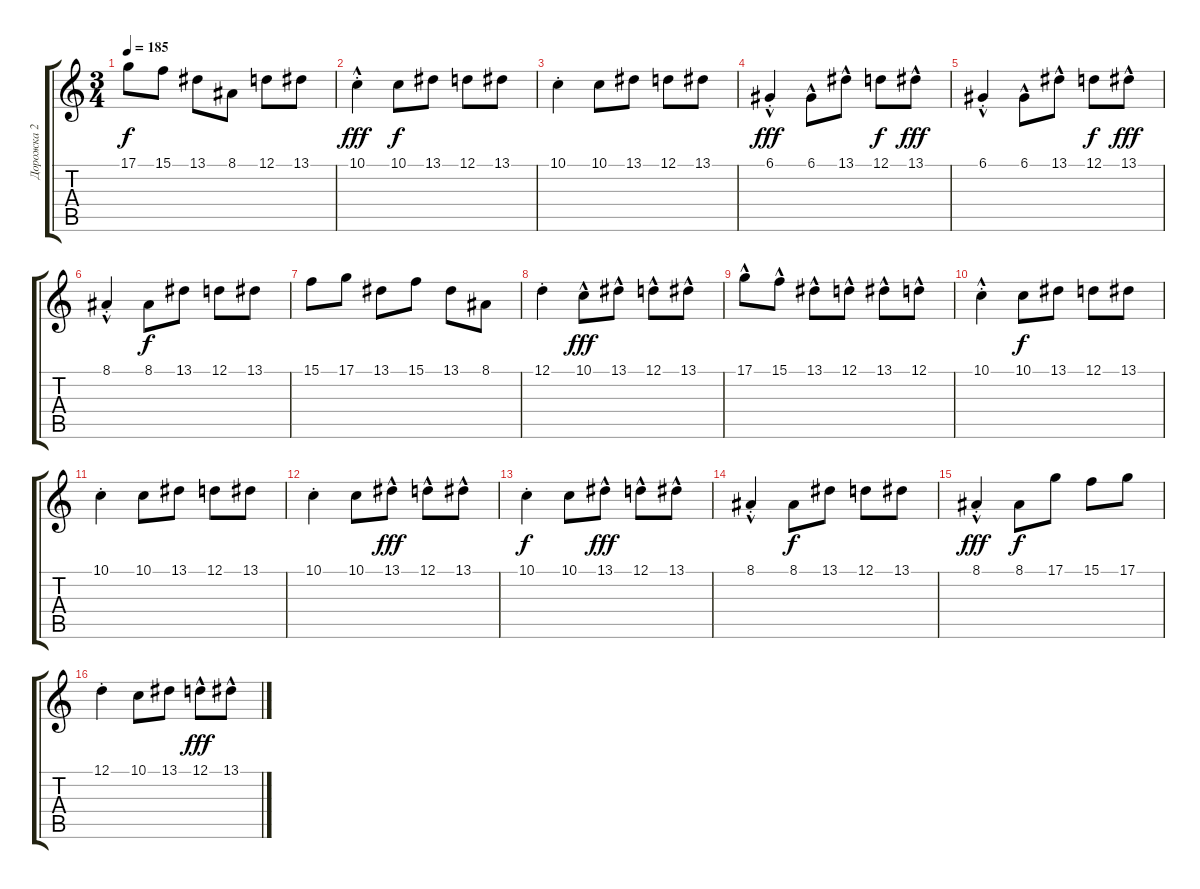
\track ("Дорожка 2" "Дорожка 2") {instrument pad1newage}
\staff {score tabs}
\tuning (D4 A3 F3 C3 G2 C2) {hide}
\ts (3 4)
\tempo 185
\clef g2
\ks c
17.1.8{dy f} 15.1.8 13.1.8 8.1.8 12.1.8 13.1.8 |
10.1{hac st}.4{dy fff} 10.1.8{dy f} 13.1.8 12.1.8 13.1.8 |
10.1{st}.4 10.1.8 13.1.8 12.1.8 13.1.8 |
6.1{hac st}.4{dy fff} 6.1{hac}.8 13.1{hac}.8 12.1.8{dy f} 13.1{hac}.8{dy fff} |
6.1{hac st}.4 6.1{hac}.8 13.1{hac}.8 12.1.8{dy f} 13.1{hac}.8{dy fff} |
8.1{hac st}.4 8.1.8{dy f} 13.1.8 12.1.8 13.1.8 |
15.1.8 17.1.8 13.1.8 15.1.8 13.1.8 8.1.8 |
12.1{st}.4 10.1{hac}.8{dy fff} 13.1{hac}.8 12.1{hac}.8 13.1{hac}.8 |
17.1{hac}.8 15.1{hac}.8 13.1{hac}.8 12.1{hac}.8 13.1{hac}.8 12.1{hac}.8 |
10.1{hac st}.4 10.1.8{dy f} 13.1.8 12.1.8 13.1.8 |
10.1{st}.4 10.1.8 13.1.8 12.1.8 13.1.8 |
10.1{st}.4 10.1.8 13.1{hac}.8{dy fff} 12.1{hac}.8 13.1{hac}.8 |
10.1{st}.4{dy f} 10.1.8 13.1{hac}.8{dy fff} 12.1{hac}.8 13.1{hac}.8 |
8.1{hac st}.4 8.1.8{dy f} 13.1.8 12.1.8 13.1.8 |
8.1{hac st}.4{dy fff} 8.1.8{dy f} 17.1.8 15.1.8 17.1.8 |
12.1{st}.4 10.1.8 13.1.8 12.1{hac}.8{dy fff} 13.1{hac}.8
